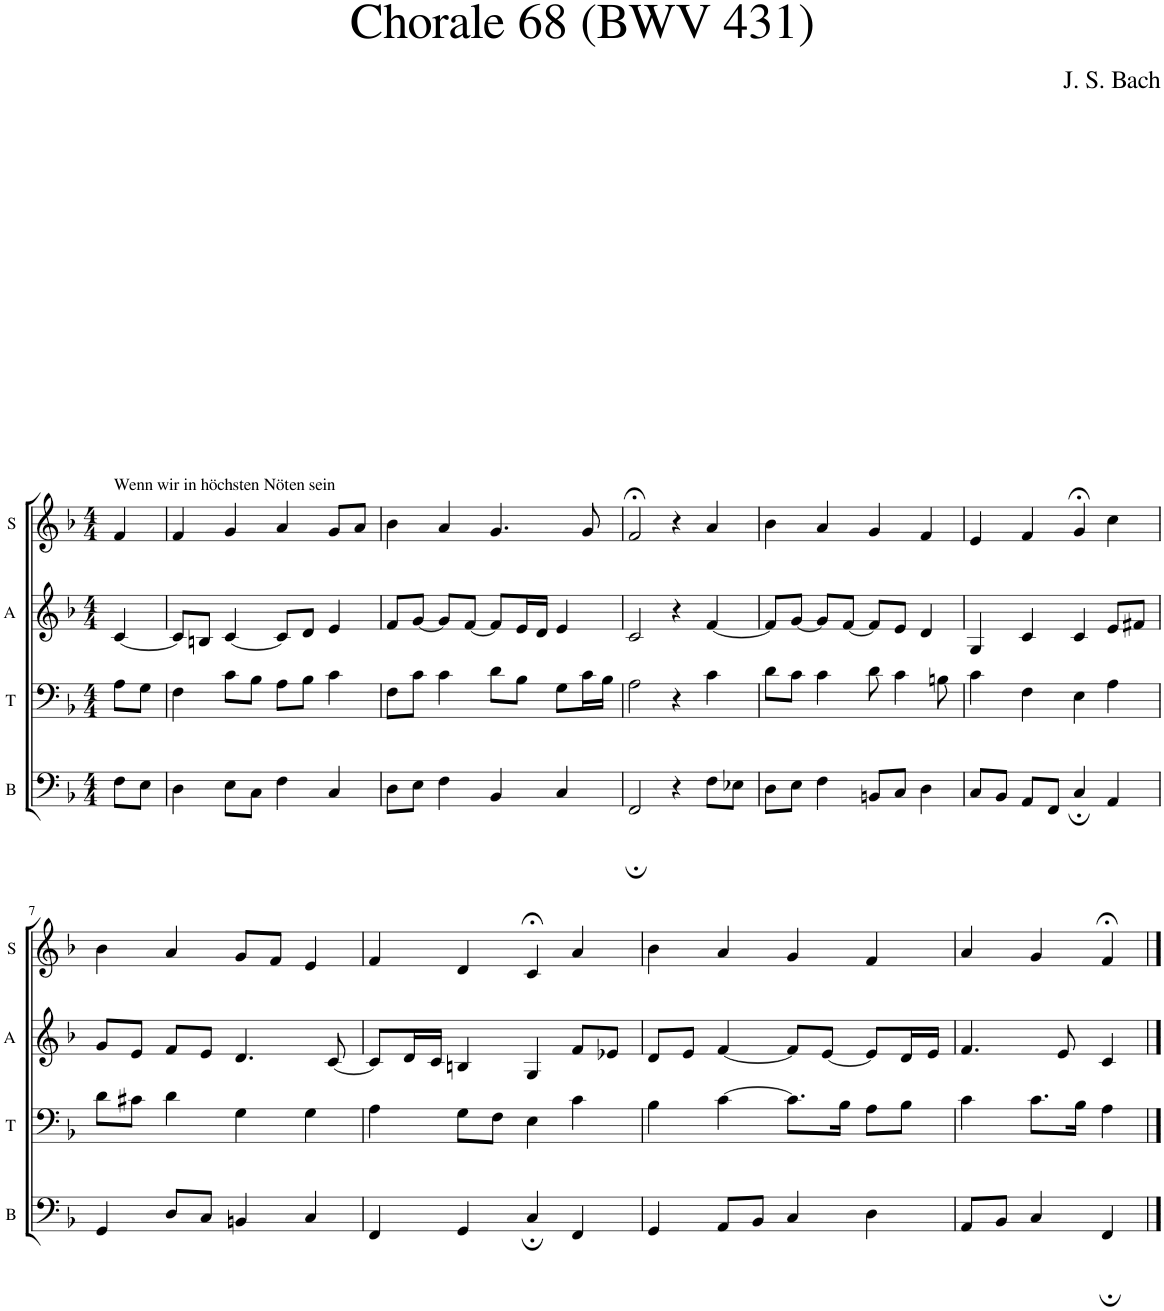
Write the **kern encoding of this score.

**kern	**kern	**kern	**kern
*part4	*part3	*part2	*part1
*staff4	*staff3	*staff2	*staff1
*I"B	*I"T	*I"A	*I"S
*I'B	*I'T	*I'A	*I'S
*clefF4	*clefF4	*clefG2	*clefG2
*k[b-]	*k[b-]	*k[b-]	*k[b-]
*M4/4	*M4/4	*M4/4	*M4/4
=1	=1	=1	=1
!	!	!	!LO:TX:a:t=Wenn wir in höchsten Nöten sein
8F\L	8A\L	[4c/	4f/
8E\J	8G\J	.	.
=2	=2	=2	=2
4D\	4F\	8c/L]	4f/
.	.	8Bn/J	.
8E\L	8c\L	[4c/	4g/
8C\J	8B-\J	.	.
4F\	8A\L	8c/L]	4a/
.	8B-\J	8d/J	.
4C/	4c\	4e/	8g/L
.	.	.	8a/J
=3	=3	=3	=3
8D\L	8F\L	8f/L	4b-\
8E\J	8c\J	[8g/J	.
4F\	4c\	8g/L]	4a/
.	.	[8f/J	.
4BB-/	8d\L	8f/L]	4.g/
.	8B-\J	16e/L	.
.	.	16d/JJ	.
4C/	8G\L	4e/	.
.	16c\L	.	8g/
.	16B-\JJ	.	.
=4	=4	=4	=4
2FF;/	2A\	2c/	2f;</
4r	4r	4r	4r
8F\L	4c\	[4f/	4a/
8E-X\J	.	.	.
=5	=5	=5	=5
8D\L	8d\L	8f/L]	4b-\
8E\J	8c\J	[8g/J	.
4F\	4c\	8g/L]	4a/
.	.	[8f/J	.
8BBn/L	8d\	8f/L]	4g/
8C/J	4c\	8e/J	.
4D\	.	4d/	4f/
.	8Bn\	.	.
=6	=6	=6	=6
8C/L	4c\	4G/	4e/
8BB-/J	.	.	.
8AA/L	4F\	4c/	4f/
8FF/J	.	.	.
4C;/	4E\	4c/	4g;</
4AA/	4A\	8e/L	4cc\
.	.	8f#X/J	.
!!LO:LB:g=z
=7	=7	=7	=7
4GG/	8d\L	8g/L	4b-\
.	8c#X\J	8e/J	.
8D/L	4d\	8f/L	4a/
8C/J	.	8e/J	.
4BBn/	4G\	4.d/	8g/L
.	.	.	8f/J
4C/	4G\	.	4e/
.	.	[8c/	.
=8	=8	=8	=8
4FF/	4A\	8c/L]	4f/
.	.	16d/L	.
.	.	16c/JJ	.
4GG/	8G\L	4Bn/	4d/
.	8F\J	.	.
4C;/	4E\	4G/	4c;</
4FF/	4c\	8f/L	4a/
.	.	8e-X/J	.
=9	=9	=9	=9
4GG/	4B-\	8d/L	4b-\
.	.	8e/J	.
8AA/L	[4c\	[4f/	4a/
8BB-/J	.	.	.
4C/	8.c\L]	8f/L]	4g/
.	.	[8e/J	.
.	16B-\Jk	.	.
4D\	8A\L	8e/L]	4f/
.	8B-\J	16d/L	.
.	.	16e/JJ	.
=10	=10	=10	=10
8AA/L	4c\	4.f/	4a/
8BB-/J	.	.	.
4C/	8.c\L	.	4g/
.	.	8e/	.
.	16B-\Jk	.	.
4FF;/	4A\	4c/	4f;</
==	==	==	==
*-	*-	*-	*-
